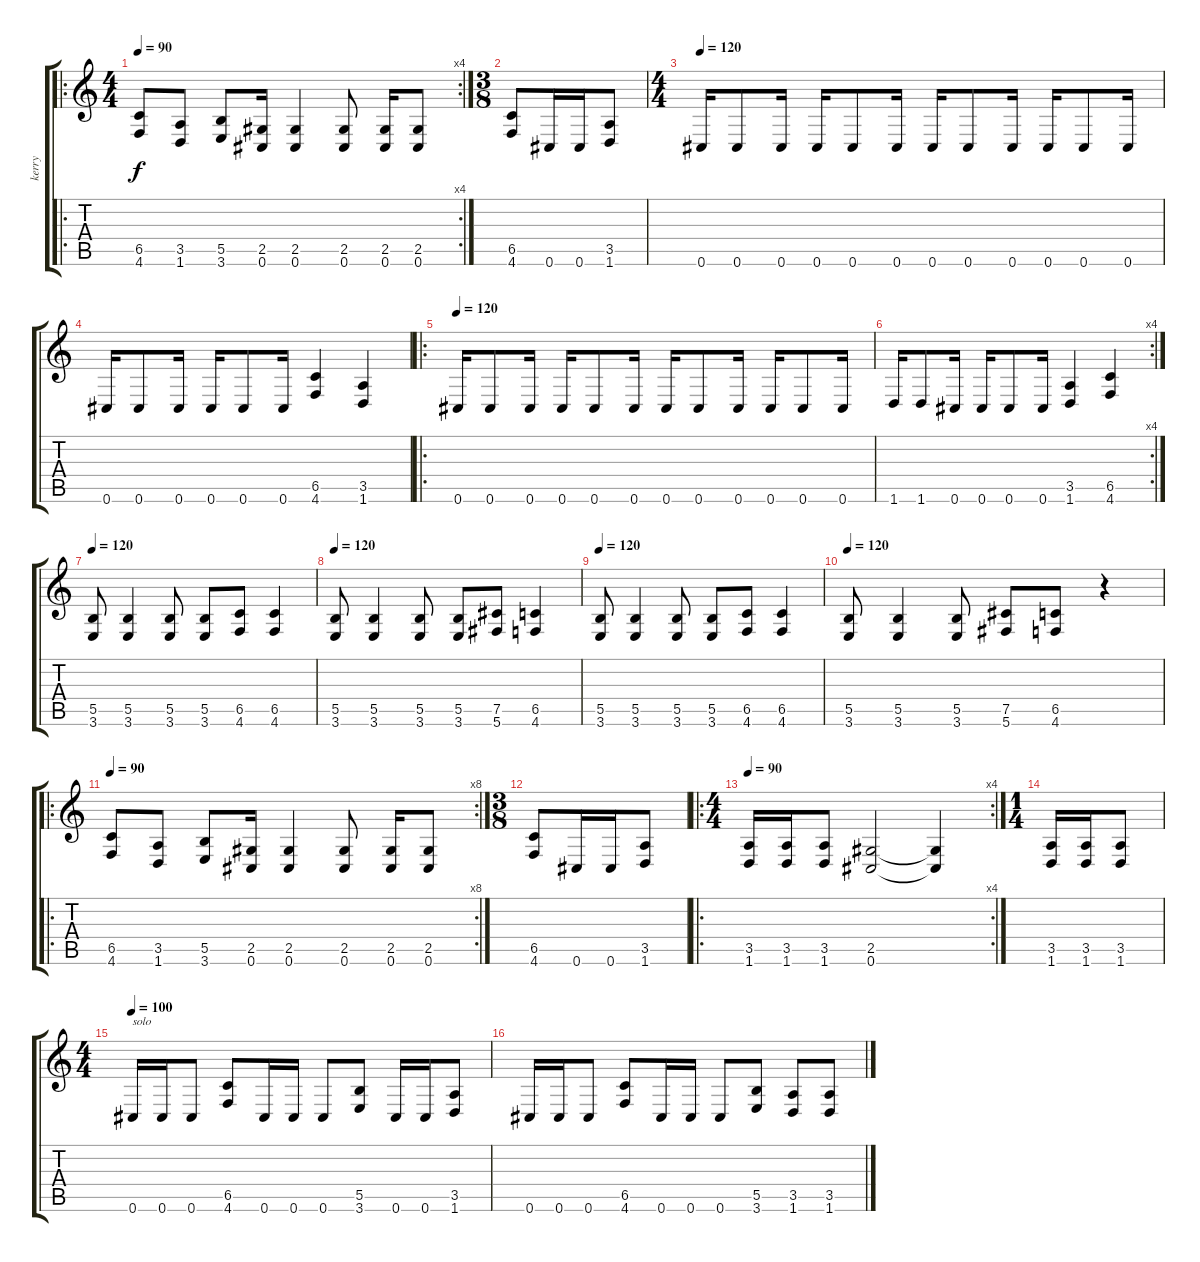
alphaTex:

\track ("kerry" "kerry") {instrument distortionguitar}
\staff {score tabs}
\tuning (Db4 Ab3 E3 B2 Gb2 Db2) {hide}
\ro
\rc 4
\ts (4 4)
\tempo 90
\clef g2
\ks c
(6.5 4.6).8{dy f} (3.5 1.6).8 (5.5 3.6).8 (2.5 0.6).16 (2.5 0.6).4 (2.5 0.6).8 (2.5 0.6).16 (2.5 0.6).8 |
\ts (3 8)
(6.5 4.6).8 0.6.16 0.6.16 (3.5 1.6).8 |
\ts (4 4)
\tempo 120
0.6.16 0.6.8 0.6.16 0.6.16 0.6.8 0.6.16 0.6.16 0.6.8 0.6.16 0.6.16 0.6.8 0.6.16 |
0.6.16 0.6.8 0.6.16 0.6.16 0.6.8 0.6.16 (6.5 4.6).4 (3.5 1.6).4 |
\ro
\tempo 120
0.6.16 0.6.8 0.6.16 0.6.16 0.6.8 0.6.16 0.6.16 0.6.8 0.6.16 0.6.16 0.6.8 0.6.16 |
\rc 4
1.6.16 1.6.8 0.6.16 0.6.16 0.6.8 0.6.16 (3.5 1.6).4 (6.5 4.6).4 |
\tempo 120
(5.5 3.6).8 (5.5 3.6).4 (5.5 3.6).8 (5.5 3.6).8 (6.5 4.6).8 (6.5 4.6).4 |
\tempo 120
(5.5 3.6).8 (5.5 3.6).4 (5.5 3.6).8 (5.5 3.6).8 (7.5 5.6).8 (6.5 4.6).4 |
\tempo 120
(5.5 3.6).8 (5.5 3.6).4 (5.5 3.6).8 (5.5 3.6).8 (6.5 4.6).8 (6.5 4.6).4 |
\tempo 120
(5.5 3.6).8 (5.5 3.6).4 (5.5 3.6).8 (7.5 5.6).8 (6.5 4.6).8 r.4 |
\ro
\rc 8
\tempo 90
(6.5 4.6).8 (3.5 1.6).8 (5.5 3.6).8 (2.5 0.6).16 (2.5 0.6).4 (2.5 0.6).8 (2.5 0.6).16 (2.5 0.6).8 |
\ts (3 8)
(6.5 4.6).8 0.6.16 0.6.16 (3.5 1.6).8 |
\ro
\rc 4
\ts (4 4)
\tempo 90
(3.5 1.6).16 (3.5 1.6).16 (3.5 1.6).8 (2.5 0.6).2 (2.5{t} 0.6{t}).4 |
\ts (1 4)
(3.5 1.6).16 (3.5 1.6).16 (3.5 1.6).8 |
\ts (4 4)
\tempo 100
0.6.16{txt "solo"} 0.6.16 0.6.8 (6.5 4.6).8 0.6.16 0.6.16 0.6.8 (5.5 3.6).8 0.6.16 0.6.16 (3.5 1.6).8 |
0.6.16 0.6.16 0.6.8 (6.5 4.6).8 0.6.16 0.6.16 0.6.8 (5.5 3.6).8 (3.5 1.6).8 (3.5 1.6).8
